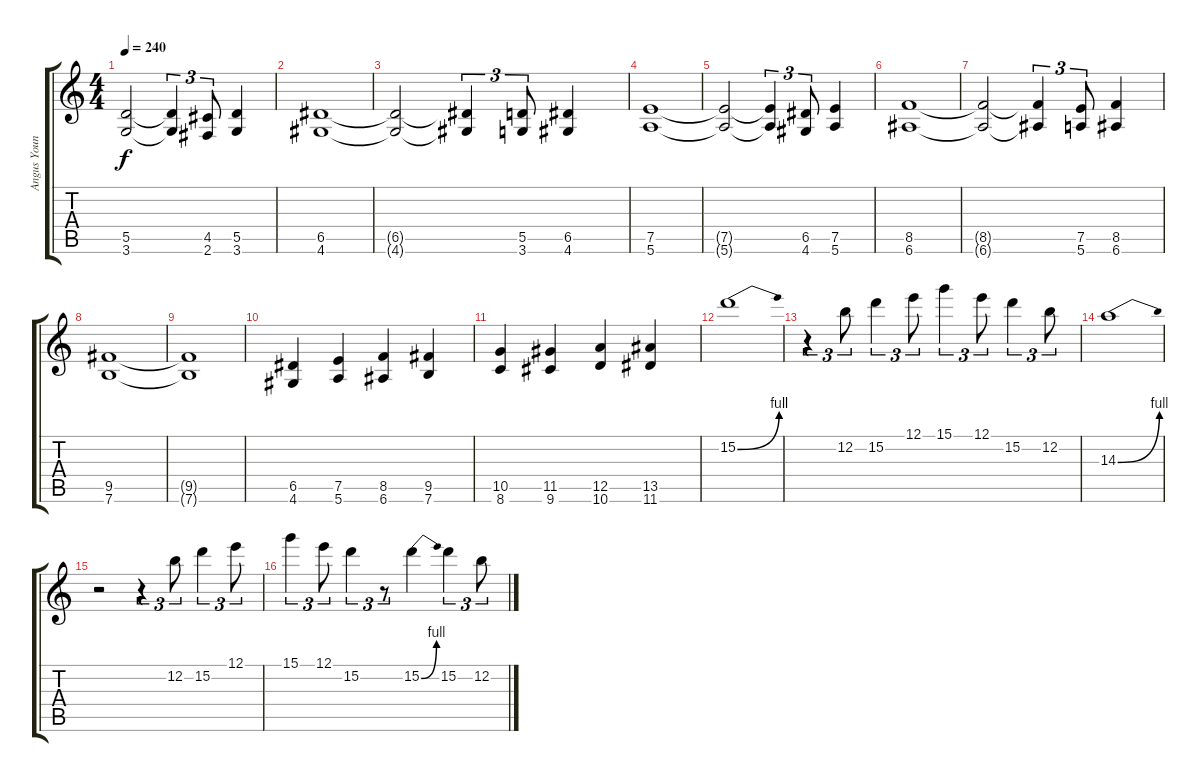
\track ("Angus Young" "Angus Youn") {instrument overdrivenguitar}
\staff {score tabs}
\tuning (E4 B3 G3 D3 A2 E2) {hide}
\ts (4 4)
\tempo 240
\clef g2
\ks c
(5.5{t} 3.6{t}).2{dy f} (5.5{t} 3.6{t}).4{tu (3 2)} (4.5 2.6).8{tu (3 2)} (5.5 3.6).4 |
(6.5 4.6).1 |
(6.5{t} 4.6{t}).2 (6.5{t} 4.6{t}).4{tu (3 2)} (5.5 3.6).8{tu (3 2)} (6.5 4.6).4 |
(7.5 5.6).1 |
(7.5{t} 5.6{t}).2 (7.5{t} 5.6{t}).4{tu (3 2)} (6.5 4.6).8{tu (3 2)} (7.5 5.6).4 |
(8.5 6.6).1 |
(8.5{t} 6.6{t}).2 (8.5{t} 6.6{t}).4{tu (3 2)} (7.5 5.6).8{tu (3 2)} (8.5 6.6).4 |
(9.5 7.6).1 |
(9.5{t} 7.6{t}).1 |
(6.5 4.6).4 (7.5 5.6).4 (8.5 6.6).4 (9.5 7.6).4 |
(10.5 8.6).4 (11.5 9.6).4 (12.5 10.6).4 (13.5 11.6).4 |
15.2{be (bend 0 0 60 4)}.1 |
r.4{tu (3 2)} 12.2.8{tu (3 2)} 15.2.4{tu (3 2)} 12.1.8{tu (3 2)} 15.1.4{tu (3 2)} 12.1.8{tu (3 2)} 15.2.4{tu (3 2)} 12.2.8{tu (3 2)} |
14.3{be (bend 0 0 60 4)}.1 |
r.2 r.4{tu (3 2)} 12.2.8{tu (3 2)} 15.2.4{tu (3 2)} 12.1.8{tu (3 2)} |
15.1.4{tu (3 2)} 12.1.8{tu (3 2)} 15.2.4{tu (3 2)} r.8{tu (3 2)} 15.2{be (bend 0 0 60 4)}.4 15.2.4{tu (3 2)} 12.2.8{tu (3 2)}
